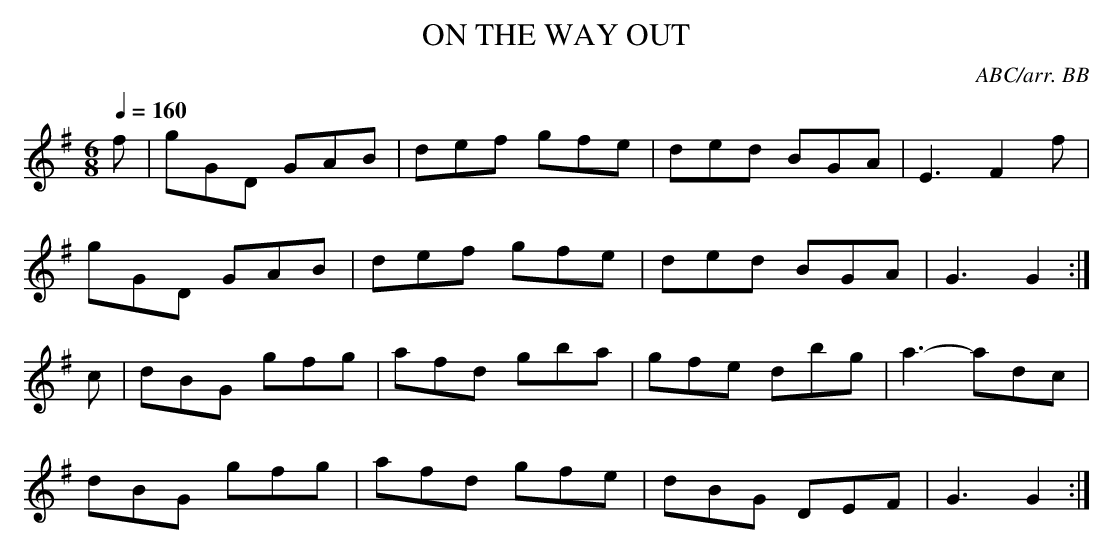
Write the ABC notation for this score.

X:1
T:ON THE WAY OUT
Q:1/4=160
C:ABC/arr. BB
M:6/8
L:1/8
K:G
f|gGD GAB|def gfe|ded BGA|E3 F2f|
gGD GAB|def gfe|ded BGA|G3G2 :|
c|dBG gfg|afd gba|gfe dbg|a3-adc|
dBG gfg|afd gfe|dBG DEF|G3G2 :|
